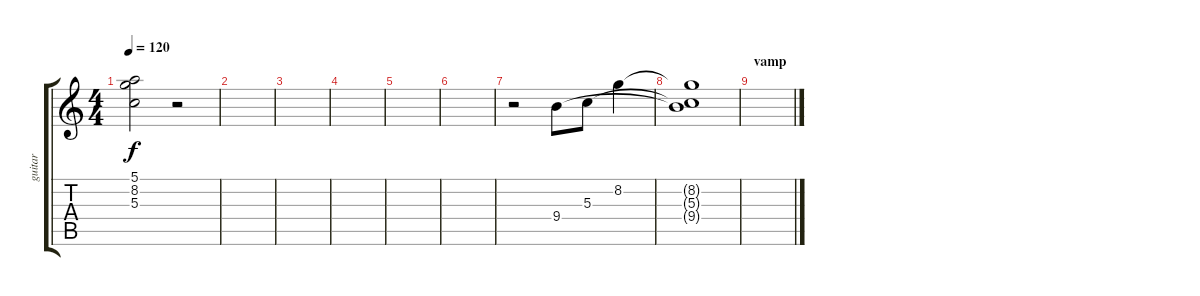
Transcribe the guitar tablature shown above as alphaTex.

\track ("guitar" "guitar") {instrument overdrivenguitar}
\staff {score tabs}
\tuning (E4 B3 G3 D3 A2 E2) {hide}
\ts (4 4)
\tempo 120
\clef g2
\ks c
(5.1{t} 8.2{t} 5.3{t}).2{dy f} r.2 |
|
|
|
|
|
r.2 9.4.8 5.3.8 8.2.4 |
(8.2{t} 5.3{t} 9.4{t}).1 |
\section ("" "vamp")
